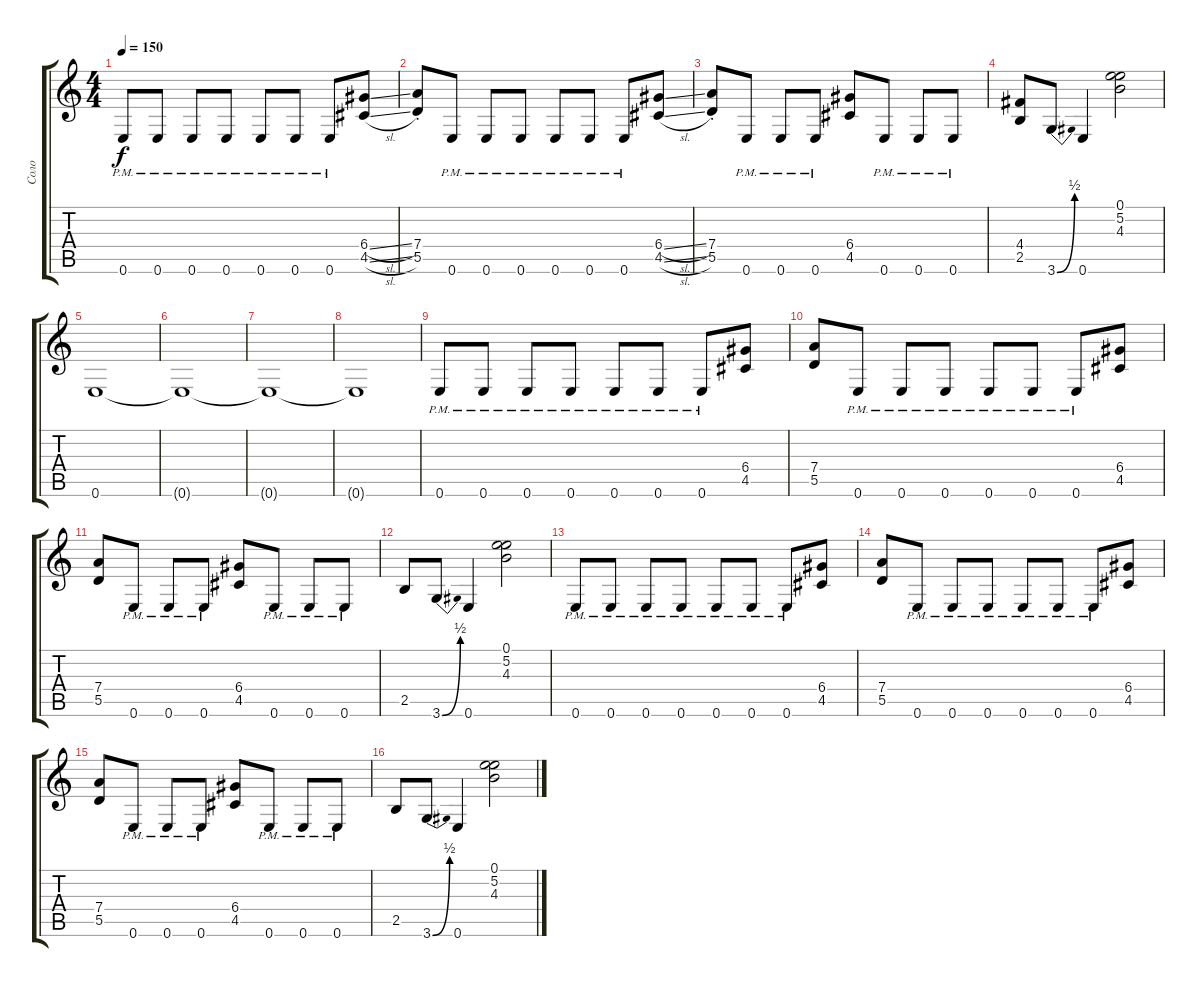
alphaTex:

\track ("Соло" "Соло") {instrument distortionguitar}
\staff {score tabs}
\tuning (E4 B3 G3 D3 A2 E2) {hide}
\ts (4 4)
\tempo 150
\clef g2
\ks c
0.6{pm}.8{dy f instrument overdrivenguitar} 0.6{pm}.8 0.6{pm}.8 0.6{pm}.8 0.6{pm}.8 0.6{pm}.8 0.6{pm}.8 (6.4{sl} 4.5{sl}).8 |
(7.4{st} 5.5{st}).8 0.6{pm}.8 0.6{pm}.8 0.6{pm}.8 0.6{pm}.8 0.6{pm}.8 0.6{pm}.8 (6.4{sl} 4.5{sl}).8 |
(7.4{st} 5.5{st}).8 0.6{pm}.8 0.6{pm}.8 0.6{pm}.8 (6.4 4.5).8 0.6{pm}.8 0.6{pm}.8 0.6{pm}.8 |
(4.4 2.5).8 3.6{be (bend 0 0 60 2)}.8 0.6.4 (0.1 5.2 4.3).2 |
0.6.1 |
0.6{t}.1 |
0.6{t}.1 |
0.6{t}.1 |
0.6{pm}.8{instrument overdrivenguitar} 0.6{pm}.8 0.6{pm}.8 0.6{pm}.8 0.6{pm}.8 0.6{pm}.8 0.6{pm}.8 (6.4 4.5).8 |
(7.4 5.5).8 0.6{pm}.8 0.6{pm}.8 0.6{pm}.8 0.6{pm}.8 0.6{pm}.8 0.6{pm}.8 (6.4 4.5).8 |
(7.4 5.5).8 0.6{pm}.8 0.6{pm}.8 0.6{pm}.8 (6.4 4.5).8 0.6{pm}.8 0.6{pm}.8 0.6{pm}.8 |
2.5.8 3.6{be (bend 0 0 60 2)}.8 0.6.4 (0.1 5.2 4.3).2 |
0.6{pm}.8{instrument overdrivenguitar} 0.6{pm}.8 0.6{pm}.8 0.6{pm}.8 0.6{pm}.8 0.6{pm}.8 0.6{pm}.8 (6.4 4.5).8 |
(7.4 5.5).8 0.6{pm}.8 0.6{pm}.8 0.6{pm}.8 0.6{pm}.8 0.6{pm}.8 0.6{pm}.8 (6.4 4.5).8 |
(7.4 5.5).8 0.6{pm}.8 0.6{pm}.8 0.6{pm}.8 (6.4 4.5).8 0.6{pm}.8 0.6{pm}.8 0.6{pm}.8 |
2.5.8 3.6{be (bend 0 0 60 2)}.8 0.6.4 (0.1 5.2 4.3).2
